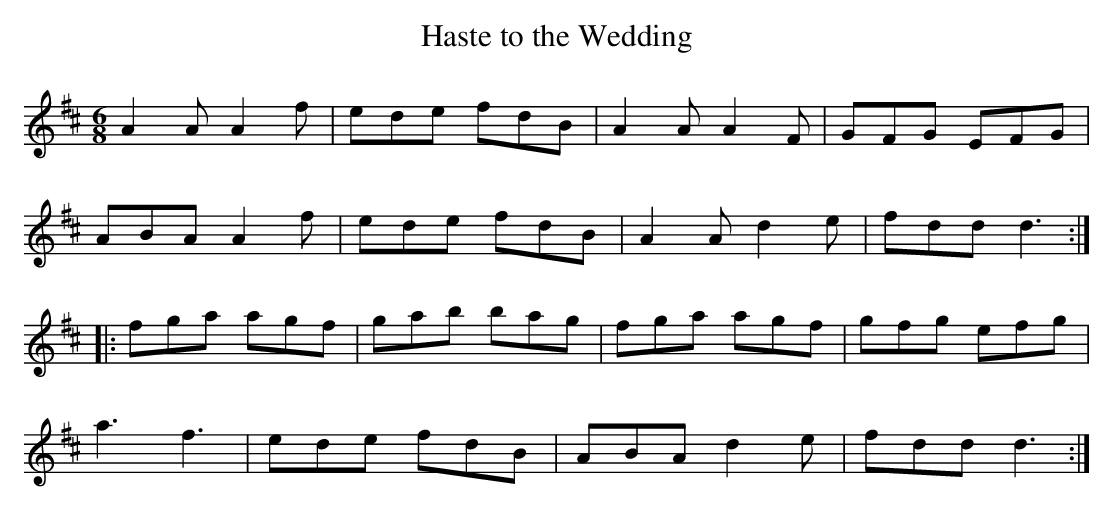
X:1
T:Haste to the Wedding
M:6/8
L:1/8
K:D
A2A A2f|ede fdB|A2A A2F|GFG EFG|
ABA A2f|ede fdB|A2A d2e|fdd d3:|
|:fga agf|gab bag|fga agf|gfg efg|
a3f3|ede fdB|ABA d2e|fdd d3:|
